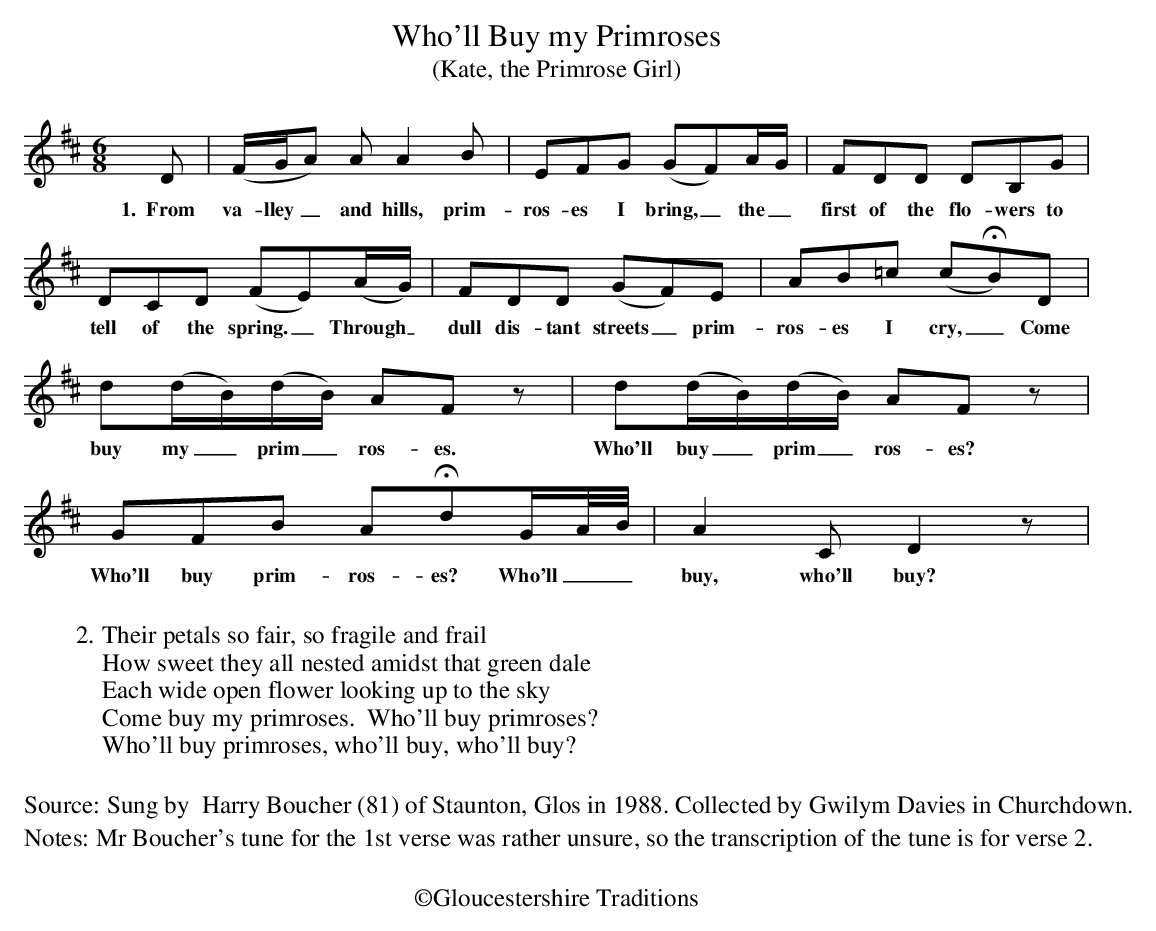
X:1
T:Who'll Buy my Primroses
T: (Kate, the Primrose Girl)
M:6/8
L:1/8
K:D
D|(F/G/A) AA2B|EFG (GF)A/G/|FDD DB,G|
w:1.~~From va-lley_ and hills, prim-ros-es I bring,_ the_ first of the flo-wers to
DCD (FE)(A/G/)|FDD (GF)E | AB=c (cHB)D|
w:tell of the spring._ Through_ dull dis-tant streets_ prim-ros-es I cry,_Come
d(d/B/)(d/B/) AF z|d(d/B/)(d/B/) AF z|GFB AHdG/A/4B/4|A2CD2z|
w: buy my_ prim_ros-es.  Who'll buy_ prim_ros-es? Who'll buy  prim-ros-es? Who'll__ buy, who'll buy?
W:
W:2. Their petals so fair, so fragile and frail
W:How sweet they all nested amidst that green dale
W:Each wide open flower looking up to the sky
W:Come buy my primroses.  Who'll buy primroses?
W:Who'll buy primroses, who'll buy, who'll buy?
W:
